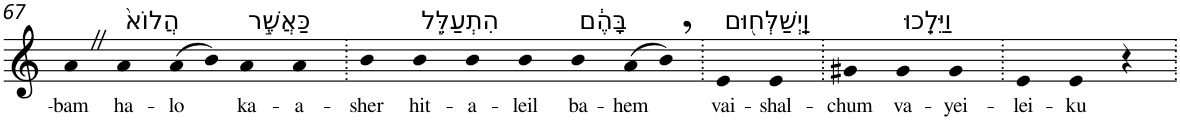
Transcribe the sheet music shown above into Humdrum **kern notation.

**kern	**text
*part1	*part1
*staff1	*staff1
*I"Piano	*
*I'Pno	*
!!LO:PB:g=z
*clefG2	*
*k[]	*
=67	=67
!	!LO:LY:b
4aZ	-bam
!LO:TX:a:t=הֲלוֹא֙	!
!	!LO:LY:b
4a	ha-
!	!LO:LY:b
(>8a	-lo
8b)	.
!LO:TX:a:t=כַּאֲשֶׁ֣ר	!
!	!LO:LY:b
4a	ka-
!	!LO:LY:b
4a	-a-
=68.	=68.
!	!LO:LY:b
4b	-sher
!LO:TX:a:t=הִתְעַלֵּ֣ל	!
!	!LO:LY:b
4b	hit-
!	!LO:LY:b
4b	-a-
!	!LO:LY:b
4b	-leil
!LO:TX:a:t=בָּהֶ֔ם	!
!	!LO:LY:b
4b	ba-
!	!LO:LY:b
(>8a	-hem
8b,)	.
=69.	=69.
!LO:TX:a:t=וַֽיְשַׁלְּח֖וּם	!
!	!LO:LY:b
4e	vai-
!	!LO:LY:b
4e	-shal-
=70.	=70.
!	!LO:LY:b
4g#X	-chum
!LO:TX:a:t=וַיֵּלֵֽכוּ	!
!	!LO:LY:b
4g#	va-
!	!LO:LY:b
4g#	-yei-
=71.	=71.
!	!LO:LY:b
4e	-lei-
!	!LO:LY:b
4e	-ku
4r	.
=.	=.
*-	*-
